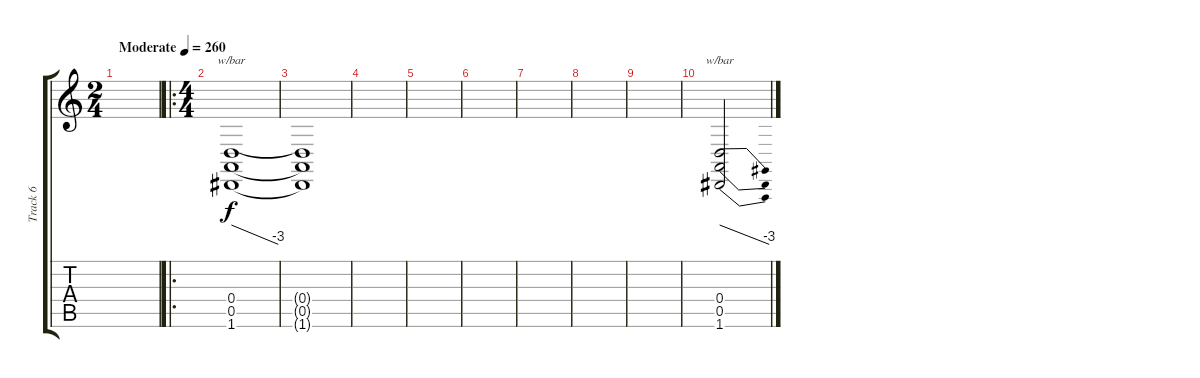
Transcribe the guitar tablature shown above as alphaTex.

\track ("Track 6" "Track 6") {instrument lead8bassandlead}
\staff {score tabs}
\tuning (E4 B3 G3 D3 A2 D2) {hide}
\ts (2 4)
\tempo (260 "Moderate")
\clef g2
\ks c
|
\ro
\ts (4 4)
(0.4 0.5 1.6).1{tbe (dive default 0 0 60 -12)} |
(0.4{t} 0.5{t} 1.6{t}).1 |
|
|
|
|
|
|
(0.4 0.5 1.6).2{tbe (dive default 0 0 60 -12)}
